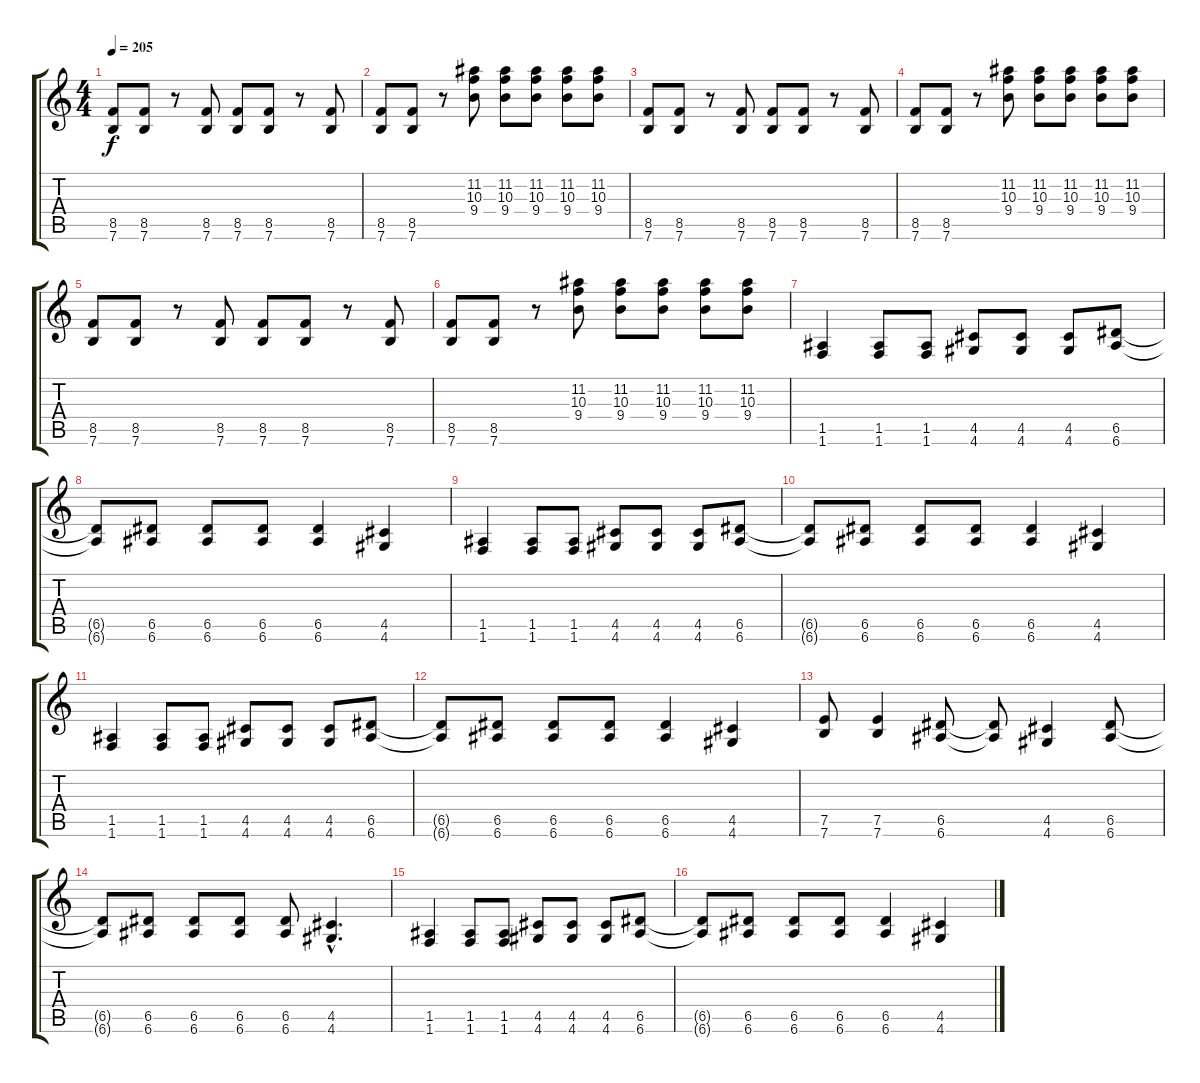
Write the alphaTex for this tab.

\track "" {instrument overdrivenguitar}
\staff {score tabs}
\tuning (E4 B3 G3 D3 A2 E2) {hide}
\ts (4 4)
\tempo 205
\clef g2
\ks c
(8.5 7.6).8{dy f} (8.5 7.6).8 r.8 (8.5 7.6).8 (8.5 7.6).8 (8.5 7.6).8 r.8 (8.5 7.6).8 |
(8.5 7.6).8 (8.5 7.6).8 r.8 (11.2 10.3 9.4).8 (11.2 10.3 9.4).8 (11.2 10.3 9.4).8 (11.2 10.3 9.4).8 (11.2 10.3 9.4).8 |
(8.5 7.6).8 (8.5 7.6).8 r.8 (8.5 7.6).8 (8.5 7.6).8 (8.5 7.6).8 r.8 (8.5 7.6).8 |
(8.5 7.6).8 (8.5 7.6).8 r.8 (11.2 10.3 9.4).8 (11.2 10.3 9.4).8 (11.2 10.3 9.4).8 (11.2 10.3 9.4).8 (11.2 10.3 9.4).8 |
(8.5 7.6).8 (8.5 7.6).8 r.8 (8.5 7.6).8 (8.5 7.6).8 (8.5 7.6).8 r.8 (8.5 7.6).8 |
(8.5 7.6).8 (8.5 7.6).8 r.8 (11.2 10.3 9.4).8 (11.2 10.3 9.4).8 (11.2 10.3 9.4).8 (11.2 10.3 9.4).8 (11.2 10.3 9.4).8 |
(1.5 1.6).4 (1.5 1.6).8 (1.5 1.6).8 (4.5 4.6).8 (4.5 4.6).8 (4.5 4.6).8 (6.5 6.6).8 |
(6.5{t} 6.6{t}).8 (6.5 6.6).8 (6.5 6.6).8 (6.5 6.6).8 (6.5 6.6).4 (4.5 4.6).4 |
(1.5 1.6).4 (1.5 1.6).8 (1.5 1.6).8 (4.5 4.6).8 (4.5 4.6).8 (4.5 4.6).8 (6.5 6.6).8 |
(6.5{t} 6.6{t}).8 (6.5 6.6).8 (6.5 6.6).8 (6.5 6.6).8 (6.5 6.6).4 (4.5 4.6).4 |
(1.5 1.6).4 (1.5 1.6).8 (1.5 1.6).8 (4.5 4.6).8 (4.5 4.6).8 (4.5 4.6).8 (6.5 6.6).8 |
(6.5{t} 6.6{t}).8 (6.5 6.6).8 (6.5 6.6).8 (6.5 6.6).8 (6.5 6.6).4 (4.5 4.6).4 |
(7.5 7.6).8 (7.5 7.6).4 (6.5 6.6).8 (6.5{t} 6.6{t}).8 (4.5 4.6).4 (6.5 6.6).8 |
(6.5{t} 6.6{t}).8 (6.5 6.6).8 (6.5 6.6).8 (6.5 6.6).8 (6.5 6.6).8 (4.5{hac} 4.6{hac}).4{d} |
(1.5 1.6).4 (1.5 1.6).8 (1.5 1.6).8 (4.5 4.6).8 (4.5 4.6).8 (4.5 4.6).8 (6.5 6.6).8 |
(6.5{t} 6.6{t}).8 (6.5 6.6).8 (6.5 6.6).8 (6.5 6.6).8 (6.5 6.6).4 (4.5 4.6).4
